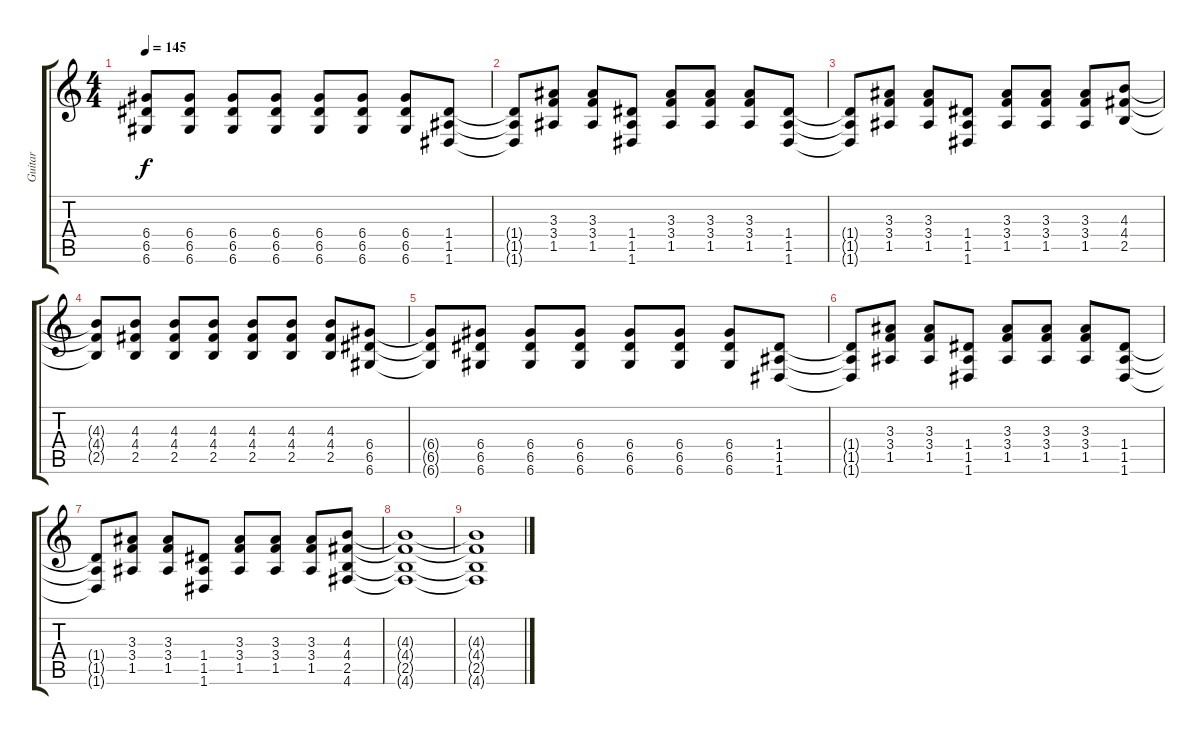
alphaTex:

\track ("Guitar" "Guitar") {instrument distortionguitar}
\staff {score tabs}
\tuning (E4 B3 G3 D3 A2 D2) {hide}
\ts (4 4)
\tempo 145
\clef g2
\ks c
(6.4{t} 6.5{t} 6.6{t}).8{dy f} (6.4 6.5 6.6).8 (6.4 6.5 6.6).8 (6.4 6.5 6.6).8 (6.4 6.5 6.6).8 (6.4 6.5 6.6).8 (6.4 6.5 6.6).8 (1.4 1.5 1.6).8 |
(1.4{t} 1.5{t} 1.6{t}).8 (3.3 3.4 1.5).8 (3.3 3.4 1.5).8 (1.4 1.5 1.6).8 (3.3 3.4 1.5).8 (3.3 3.4 1.5).8 (3.3 3.4 1.5).8 (1.4 1.5 1.6).8 |
(1.4{t} 1.5{t} 1.6{t}).8 (3.3 3.4 1.5).8 (3.3 3.4 1.5).8 (1.4 1.5 1.6).8 (3.3 3.4 1.5).8 (3.3 3.4 1.5).8 (3.3 3.4 1.5).8 (4.3 4.4 2.5).8 |
(4.3{t} 4.4{t} 2.5{t}).8 (4.3 4.4 2.5).8 (4.3 4.4 2.5).8 (4.3 4.4 2.5).8 (4.3 4.4 2.5).8 (4.3 4.4 2.5).8 (4.3 4.4 2.5).8 (6.4 6.5 6.6).8 |
(6.4{t} 6.5{t} 6.6{t}).8 (6.4 6.5 6.6).8 (6.4 6.5 6.6).8 (6.4 6.5 6.6).8 (6.4 6.5 6.6).8 (6.4 6.5 6.6).8 (6.4 6.5 6.6).8 (1.4 1.5 1.6).8 |
(1.4{t} 1.5{t} 1.6{t}).8 (3.3 3.4 1.5).8 (3.3 3.4 1.5).8 (1.4 1.5 1.6).8 (3.3 3.4 1.5).8 (3.3 3.4 1.5).8 (3.3 3.4 1.5).8 (1.4 1.5 1.6).8 |
(1.4{t} 1.5{t} 1.6{t}).8 (3.3 3.4 1.5).8 (3.3 3.4 1.5).8 (1.4 1.5 1.6).8 (3.3 3.4 1.5).8 (3.3 3.4 1.5).8 (3.3 3.4 1.5).8 (4.3 4.4 2.5 4.6).8 |
(4.3{t} 4.4{t} 2.5{t} 4.6{t}).1 |
(4.3{t} 4.4{t} 2.5{t} 4.6{t}).1
